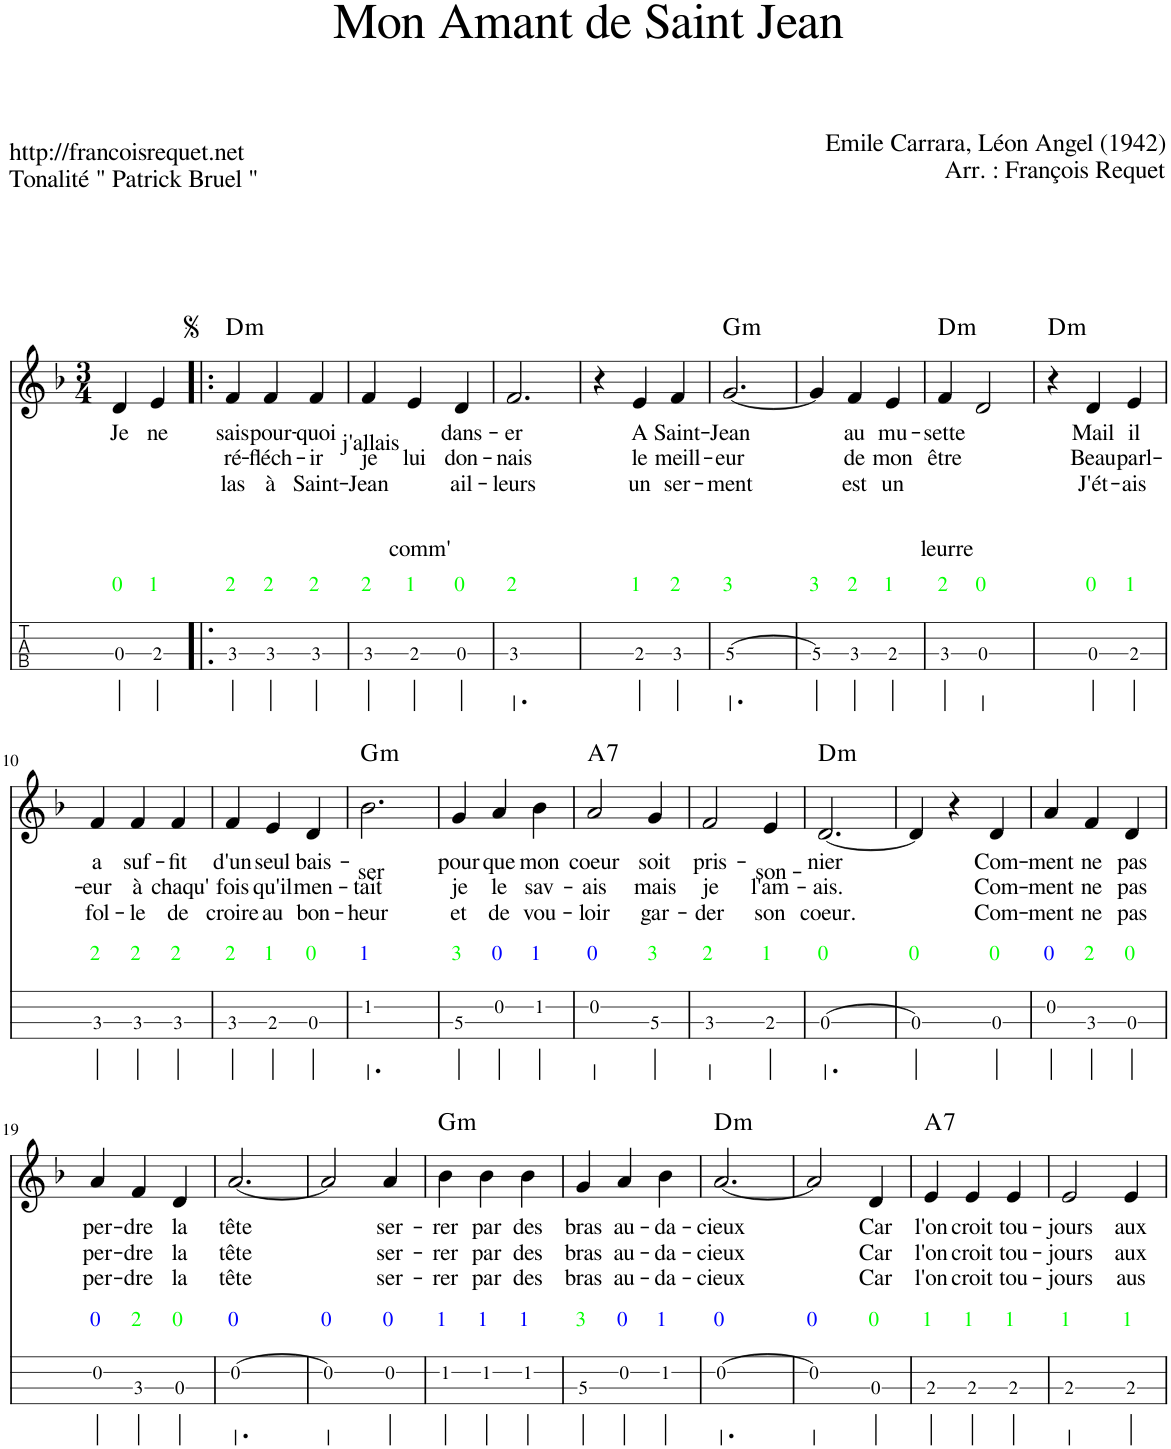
**kern	**kern	**text	**text	**text	**harte
*part2	*part1	*part1	*part1	*part1	*part1
*staff2	*staff1	*staff1	*staff1	*staff1	*
*I"Mandolin [Tablature]	*I"Violin	*	*	*	*
*	*I'Vln	*	*	*	*
*stria4	*	*	*	*	*
*	*clefG2	*	*	*	*
*k[b-]	*k[b-]	*	*	*	*
*M3/4	*M3/4	*	*	*	*
=1	=1	=1	=1	=1	=1
!LO:TX:a:color=#00FF00:t=0	!	!	!	!	!
!	!	!LO:LY:b	!	!	!
4d\	4d/	Je	.	.	.
!LO:TX:a:color=#00FF00:t=1	!	!	!	!	!
!	!	!LO:LY:b	!	!	!
4e\	4e/	ne	.	.	.
=2!|:	=2!|:	=2!|:	=2!|:	=2!|:	=2!|:
!LO:TX:a:color=#00FF00:t=2	!	!	!	!	!
!	!	!LO:LY:b	!LO:LY:b	!LO:LY:b	!LO:H:kt=m
4f\	4f/	sais	ré-	-las	D:min
!LO:TX:a:color=#00FF00:t=2	!	!	!	!	!
!	!	!LO:LY:b	!LO:LY:b	!LO:LY:b	!
4f\	4f/	pour-	-fléch-	à	.
!LO:TX:a:color=#00FF00:t=2	!	!	!	!	!
!	!	!LO:LY:b	!LO:LY:b	!LO:LY:b	!
4f\	4f/	-quoi	-ir	Saint-	.
=3	=3	=3	=3	=3	=3
!LO:TX:a:color=#00FF00:t=2	!	!	!	!	!
!	!	!LO:LY:b	!LO:LY:b	!LO:LY:b	!
4f\	4f/	j'allais	je	-Jean	.
!LO:TX:a:color=#00FF00:t=1	!	!	!	!	!
!	!	!	!LO:LY:b	!LO:LY:b	!
4e\	4e/	.	lui	comm'	.
!LO:TX:a:color=#00FF00:t=0	!	!	!	!	!
!	!	!LO:LY:b	!LO:LY:b	!LO:LY:b	!
4d\	4d/	dans-	don-	ail-	.
=4	=4	=4	=4	=4	=4
!LO:TX:a:color=#00FF00:t=2	!	!	!	!	!
!	!	!LO:LY:b	!LO:LY:b	!LO:LY:b	!
2.f\	2.f/	-er	-nais	-leurs	.
=5	=5	=5	=5	=5	=5
4r	4r	.	.	.	.
!LO:TX:a:color=#00FF00:t=1	!	!	!	!	!
!	!	!LO:LY:b	!LO:LY:b	!LO:LY:b	!
4e\	4e/	A	le	un	.
!LO:TX:a:color=#00FF00:t=2	!	!	!	!	!
!	!	!LO:LY:b	!LO:LY:b	!LO:LY:b	!
4f\	4f/	Saint-	meill-	ser-	.
=6	=6	=6	=6	=6	=6
!LO:TX:a:color=#00FF00:t=3	!	!	!	!	!
!	!	!LO:LY:b	!LO:LY:b	!LO:LY:b	!LO:H:kt=m
[2.g\	[2.g/	-Jean	-eur	-ment	G:min
=7	=7	=7	=7	=7	=7
!LO:TX:a:color=#00FF00:t=3	!	!	!	!	!
4g\]	4g/]	.	.	.	.
!LO:TX:a:color=#00FF00:t=2	!	!	!	!	!
!	!	!LO:LY:b	!LO:LY:b	!LO:LY:b	!
4f\	4f/	au	de	est	.
!LO:TX:a:color=#00FF00:t=1	!	!	!	!	!
!	!	!LO:LY:b	!LO:LY:b	!LO:LY:b	!
4e\	4e/	mu-	mon	un	.
=8	=8	=8	=8	=8	=8
!LO:TX:a:color=#00FF00:t=2	!	!	!	!	!
!	!	!LO:LY:b	!LO:LY:b	!LO:LY:b	!LO:H:kt=m
4f\	4f/	-sette	être	leurre	D:min
!LO:TX:a:color=#00FF00:t=0	!	!	!	!	!
2d\	2d/	.	.	.	.
=9	=9	=9	=9	=9	=9
!	!	!	!	!	!LO:H:kt=m
4r	4r	.	.	.	D:min
!LO:TX:a:color=#00FF00:t=0	!	!	!	!	!
!	!	!LO:LY:b	!LO:LY:b	!LO:LY:b	!
4d\	4d/	Mail	Beau	J'ét-	.
!LO:TX:a:color=#00FF00:t=1	!	!	!	!	!
!	!	!LO:LY:b	!LO:LY:b	!LO:LY:b	!
4e\	4e/	il	parl-	-ais	.
!!LO:LB:g=z
=10	=10	=10	=10	=10	=10
!LO:TX:a:color=#00FF00:t=2	!	!	!	!	!
!	!	!LO:LY:b	!LO:LY:b	!LO:LY:b	!
4f\	4f/	a	-eur	fol-	.
!LO:TX:a:color=#00FF00:t=2	!	!	!	!	!
!	!	!LO:LY:b	!LO:LY:b	!LO:LY:b	!
4f\	4f/	suf-	à	-le	.
!LO:TX:a:color=#00FF00:t=2	!	!	!	!	!
!	!	!LO:LY:b	!LO:LY:b	!LO:LY:b	!
4f\	4f/	-fit	chaqu'	de	.
=11	=11	=11	=11	=11	=11
!LO:TX:a:color=#00FF00:t=2	!	!	!	!	!
!	!	!LO:LY:b	!LO:LY:b	!LO:LY:b	!
4f\	4f/	d'un	fois	croire	.
!LO:TX:a:color=#00FF00:t=1	!	!	!	!	!
!	!	!LO:LY:b	!LO:LY:b	!LO:LY:b	!
4e\	4e/	seul	qu'il	au	.
!LO:TX:a:color=#00FF00:t=0	!	!	!	!	!
!	!	!LO:LY:b	!LO:LY:b	!LO:LY:b	!
4d\	4d/	bais-	men-	bon-	.
=12	=12	=12	=12	=12	=12
!LO:TX:a:color=#0000FF:t=1	!	!	!	!	!
!	!	!LO:LY:b	!LO:LY:b	!LO:LY:b	!LO:H:kt=m
2.b-\	2.b-\	-ser	-tait	-heur	G:min
=13	=13	=13	=13	=13	=13
!LO:TX:a:color=#00FF00:t=3	!	!	!	!	!
!	!	!LO:LY:b	!LO:LY:b	!LO:LY:b	!
4g\	4g/	pour	je	et	.
!LO:TX:a:color=#0000FF:t=0	!	!	!	!	!
!	!	!LO:LY:b	!LO:LY:b	!LO:LY:b	!
4a\	4a/	que	le	de	.
!LO:TX:a:color=#0000FF:t=1	!	!	!	!	!
!	!	!LO:LY:b	!LO:LY:b	!LO:LY:b	!
4b-\	4b-\	mon	sav-	vou-	.
=14	=14	=14	=14	=14	=14
!LO:TX:a:color=#0000FF:t=0	!	!	!	!	!
!	!	!LO:LY:b	!LO:LY:b	!LO:LY:b	!LO:H:kt=7
2a\	2a/	coeur	-ais	-loir	A:7
!LO:TX:a:color=#00FF00:t=3	!	!	!	!	!
!	!	!LO:LY:b	!LO:LY:b	!LO:LY:b	!
4g\	4g/	soit	mais	gar-	.
=15	=15	=15	=15	=15	=15
!LO:TX:a:color=#00FF00:t=2	!	!	!	!	!
!	!	!LO:LY:b	!LO:LY:b	!LO:LY:b	!
2f\	2f/	pris-	je	-der	.
!LO:TX:a:color=#00FF00:t=1	!	!	!	!	!
!	!	!LO:LY:b	!LO:LY:b	!LO:LY:b	!
4e\	4e/	-son-	l'am-	son	.
=16	=16	=16	=16	=16	=16
!LO:TX:a:color=#00FF00:t=0	!	!	!	!	!
!	!	!LO:LY:b	!LO:LY:b	!LO:LY:b	!LO:H:kt=m
[2.d\	[2.d/	-nier	-ais.	coeur.	D:min
=17	=17	=17	=17	=17	=17
!LO:TX:a:color=#00FF00:t=0	!	!	!	!	!
4d\]	4d/]	.	.	.	.
4r	4r	.	.	.	.
!LO:TX:a:color=#00FF00:t=0	!	!	!	!	!
!	!	!LO:LY:b	!LO:LY:b	!LO:LY:b	!
4d\	4d/	Com-	Com-	Com-	.
=18	=18	=18	=18	=18	=18
!LO:TX:a:color=#0000FF:t=0	!	!	!	!	!
!	!	!LO:LY:b	!LO:LY:b	!LO:LY:b	!
4a\	4a/	-ment	-ment	-ment	.
!LO:TX:a:color=#00FF00:t=2	!	!	!	!	!
!	!	!LO:LY:b	!LO:LY:b	!LO:LY:b	!
4f\	4f/	ne	ne	ne	.
!LO:TX:a:color=#00FF00:t=0	!	!	!	!	!
!	!	!LO:LY:b	!LO:LY:b	!LO:LY:b	!
4d\	4d/	pas	pas	pas	.
!!LO:LB:g=z
=19	=19	=19	=19	=19	=19
!LO:TX:a:color=#0000FF:t=0	!	!	!	!	!
!	!	!LO:LY:b	!LO:LY:b	!LO:LY:b	!
4a\	4a/	per-	per-	per-	.
!LO:TX:a:color=#00FF00:t=2	!	!	!	!	!
!	!	!LO:LY:b	!LO:LY:b	!LO:LY:b	!
4f\	4f/	-dre	-dre	-dre	.
!LO:TX:a:color=#00FF00:t=0	!	!	!	!	!
!	!	!LO:LY:b	!LO:LY:b	!LO:LY:b	!
4d\	4d/	la	la	la	.
=20	=20	=20	=20	=20	=20
!LO:TX:a:color=#0000FF:t=0	!	!	!	!	!
!	!	!LO:LY:b	!LO:LY:b	!LO:LY:b	!
[2.a\	[2.a/	tête	tête	tête	.
=21	=21	=21	=21	=21	=21
!LO:TX:a:color=#0000FF:t=0	!	!	!	!	!
2a\]	2a/]	.	.	.	.
!LO:TX:a:color=#0000FF:t=0	!	!	!	!	!
!	!	!LO:LY:b	!LO:LY:b	!LO:LY:b	!
4a\	4a/	ser-	ser-	ser-	.
=22	=22	=22	=22	=22	=22
!LO:TX:a:color=#0000FF:t=1	!	!	!	!	!
!	!	!LO:LY:b	!LO:LY:b	!LO:LY:b	!LO:H:kt=m
4b-\	4b-\	-rer	-rer	-rer	G:min
!LO:TX:a:color=#0000FF:t=1	!	!	!	!	!
!	!	!LO:LY:b	!LO:LY:b	!LO:LY:b	!
4b-\	4b-\	par	par	par	.
!LO:TX:a:color=#0000FF:t=1	!	!	!	!	!
!	!	!LO:LY:b	!LO:LY:b	!LO:LY:b	!
4b-\	4b-\	des	des	des	.
=23	=23	=23	=23	=23	=23
!LO:TX:a:color=#00FF00:t=3	!	!	!	!	!
!	!	!LO:LY:b	!LO:LY:b	!LO:LY:b	!
4g\	4g/	bras	bras	bras	.
!LO:TX:a:color=#0000FF:t=0	!	!	!	!	!
!	!	!LO:LY:b	!LO:LY:b	!LO:LY:b	!
4a\	4a/	au-	au-	au-	.
!LO:TX:a:color=#0000FF:t=1	!	!	!	!	!
!	!	!LO:LY:b	!LO:LY:b	!LO:LY:b	!
4b-\	4b-\	-da-	-da-	-da-	.
=24	=24	=24	=24	=24	=24
!LO:TX:a:color=#0000FF:t=0	!	!	!	!	!
!	!	!LO:LY:b	!LO:LY:b	!LO:LY:b	!LO:H:kt=m
[2.a\	[2.a/	-cieux	-cieux	-cieux	D:min
=25	=25	=25	=25	=25	=25
!LO:TX:a:color=#0000FF:t=0	!	!	!	!	!
2a\]	2a/]	.	.	.	.
!LO:TX:a:color=#00FF00:t=0	!	!	!	!	!
!	!	!LO:LY:b	!LO:LY:b	!LO:LY:b	!
4d\	4d/	Car	Car	Car	.
=26	=26	=26	=26	=26	=26
!LO:TX:a:color=#00FF00:t=1	!	!	!	!	!
!	!	!LO:LY:b	!LO:LY:b	!LO:LY:b	!LO:H:kt=7
4e\	4e/	l'on	l'on	l'on	A:7
!LO:TX:a:color=#00FF00:t=1	!	!	!	!	!
!	!	!LO:LY:b	!LO:LY:b	!LO:LY:b	!
4e\	4e/	croit	croit	croit	.
!LO:TX:a:color=#00FF00:t=1	!	!	!	!	!
!	!	!LO:LY:b	!LO:LY:b	!LO:LY:b	!
4e\	4e/	tou-	tou-	tou-	.
=27	=27	=27	=27	=27	=27
!LO:TX:a:color=#00FF00:t=1	!	!	!	!	!
!	!	!LO:LY:b	!LO:LY:b	!LO:LY:b	!
2e\	2e/	-jours	-jours	-jours	.
!LO:TX:a:color=#00FF00:t=1	!	!	!	!	!
!	!	!LO:LY:b	!LO:LY:b	!LO:LY:b	!
4e\	4e/	aux	aux	aus	.
=	=	=	=	=	=
*-	*-	*-	*-	*-	*-
